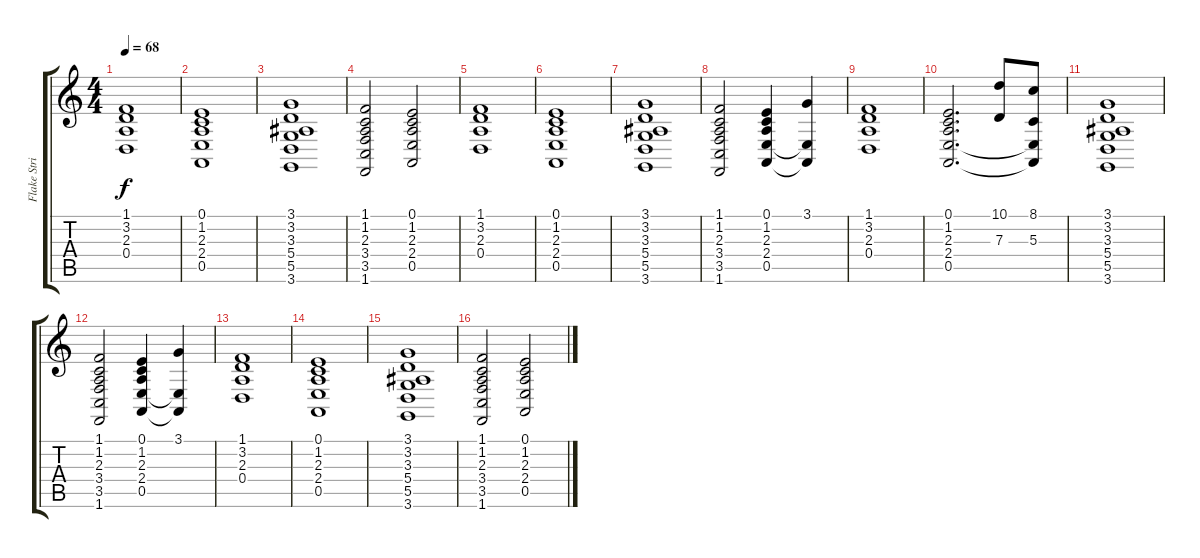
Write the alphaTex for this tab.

\track ("Flake String 1" "Flake Stri") {instrument stringensemble2}
\staff {score tabs}
\tuning (E4 B3 G3 D3 A2 E2) {hide}
\ts (4 4)
\tempo 68
\clef g2
\ks c
(1.1 3.2 2.3 0.4).1{dy f} |
(0.1 1.2 2.3 2.4 0.5).1 |
(3.1 3.2 3.3 5.4 5.5 3.6).1 |
(1.1 1.2 2.3 3.4 3.5 1.6).2 (0.1 1.2 2.3 2.4 0.5).2 |
(1.1 3.2 2.3 0.4).1 |
(0.1 1.2 2.3 2.4 0.5).1 |
(3.1 3.2 3.3 5.4 5.5 3.6).1 |
(1.1 1.2 2.3 3.4 3.5 1.6).2 (0.1 1.2 2.3 2.4 0.5).4 (3.1 2.4{t} 0.5{t}).4 |
(1.1 3.2 2.3 0.4).1 |
(0.1 1.2 2.3 2.4 0.5).2{d} (10.1 7.3).8 (8.1 5.3 2.4{t} 0.5{t}).8 |
(3.1 3.2 3.3 5.4 5.5 3.6).1 |
(1.1 1.2 2.3 3.4 3.5 1.6).2 (0.1 1.2 2.3 2.4 0.5).4 (3.1 2.4{t} 0.5{t}).4 |
(1.1 3.2 2.3 0.4).1 |
(0.1 1.2 2.3 2.4 0.5).1 |
(3.1 3.2 3.3 5.4 5.5 3.6).1 |
(1.1 1.2 2.3 3.4 3.5 1.6).2 (0.1 1.2 2.3 2.4 0.5).2
